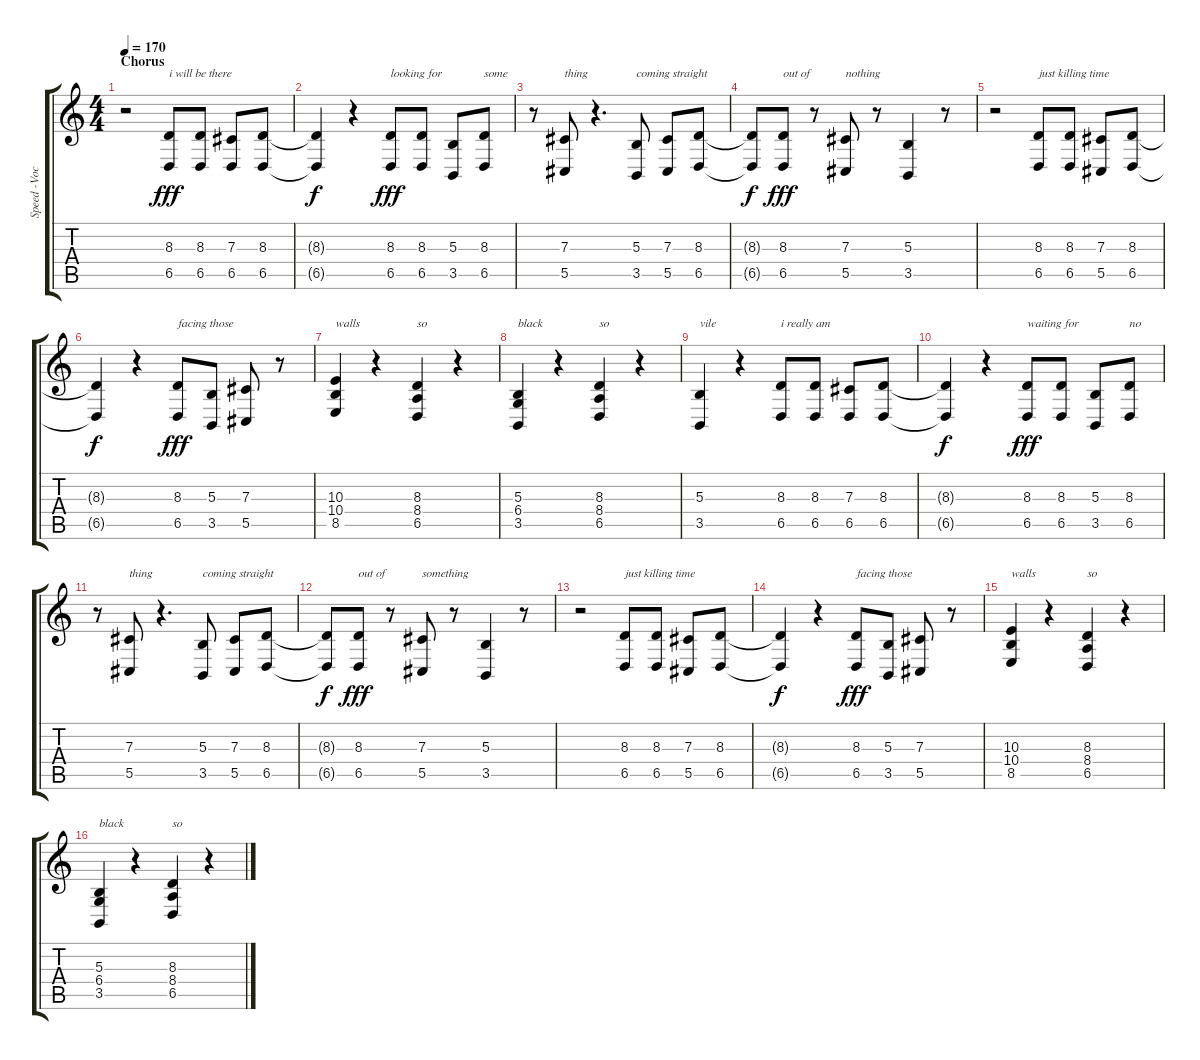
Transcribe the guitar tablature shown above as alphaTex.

\track ("Speed -Vocals-" "Speed -Voc") {instrument lead2sawtooth}
\staff {score tabs}
\tuning (Eb4 Bb3 Gb3 Db3 Ab2 Eb2) {hide}
\ts (4 4)
\section ("" "Chorus")
\tempo 170
\clef g2
\ks c
r.2{dy fff} (8.3 6.5).8{txt "i will be there "} (8.3 6.5).8 (7.3 6.5).8 (8.3 6.5).8 |
(8.3{t} 6.5{t}).4{dy f} r.4 (8.3 6.5).8{txt "looking for " dy fff} (8.3 6.5).8 (5.3 3.5).8 (8.3 6.5).8{txt "some"} |
r.8 (7.3 5.5).8{txt "thing"} r.4{d} (5.3 3.5).8{txt "coming straight"} (7.3 5.5).8 (8.3 6.5).8 |
(8.3{t} 6.5{t}).8{dy f} (8.3 6.5).8{txt "out of " dy fff} r.8 (7.3 5.5).8{txt "nothing"} r.8 (5.3 3.5).4 r.8 |
r.2 (8.3 6.5).8{txt "just killing time"} (8.3 6.5).8 (7.3 5.5).8 (8.3 6.5).8 |
(8.3{t} 6.5{t}).4{dy f} r.4 (8.3 6.5).8{txt "facing those" dy fff} (5.3 3.5).8 (7.3 5.5).8 r.8 |
(10.3 10.4 8.5).4{txt "walls"} r.4 (8.3 8.4 6.5).4{txt "so"} r.4 |
(5.3 6.4 3.5).4{txt "black "} r.4 (8.3 8.4 6.5).4{txt "so"} r.4 |
(5.3 3.5).4{txt "vile"} r.4 (8.3 6.5).8{txt "i really am"} (8.3 6.5).8 (7.3 6.5).8 (8.3 6.5).8 |
(8.3{t} 6.5{t}).4{dy f} r.4 (8.3 6.5).8{txt "waiting for " dy fff} (8.3 6.5).8 (5.3 3.5).8 (8.3 6.5).8{txt "no"} |
r.8 (7.3 5.5).8{txt "thing"} r.4{d} (5.3 3.5).8{txt "coming straight"} (7.3 5.5).8 (8.3 6.5).8 |
(8.3{t} 6.5{t}).8{dy f} (8.3 6.5).8{txt "out of " dy fff} r.8 (7.3 5.5).8{txt "something"} r.8 (5.3 3.5).4 r.8 |
r.2 (8.3 6.5).8{txt "just killing time"} (8.3 6.5).8 (7.3 5.5).8 (8.3 6.5).8 |
(8.3{t} 6.5{t}).4{dy f} r.4 (8.3 6.5).8{txt "facing those" dy fff} (5.3 3.5).8 (7.3 5.5).8 r.8 |
(10.3 10.4 8.5).4{txt "walls"} r.4 (8.3 8.4 6.5).4{txt "so"} r.4 |
(5.3 6.4 3.5).4{txt "black "} r.4 (8.3 8.4 6.5).4{txt "so "} r.4
